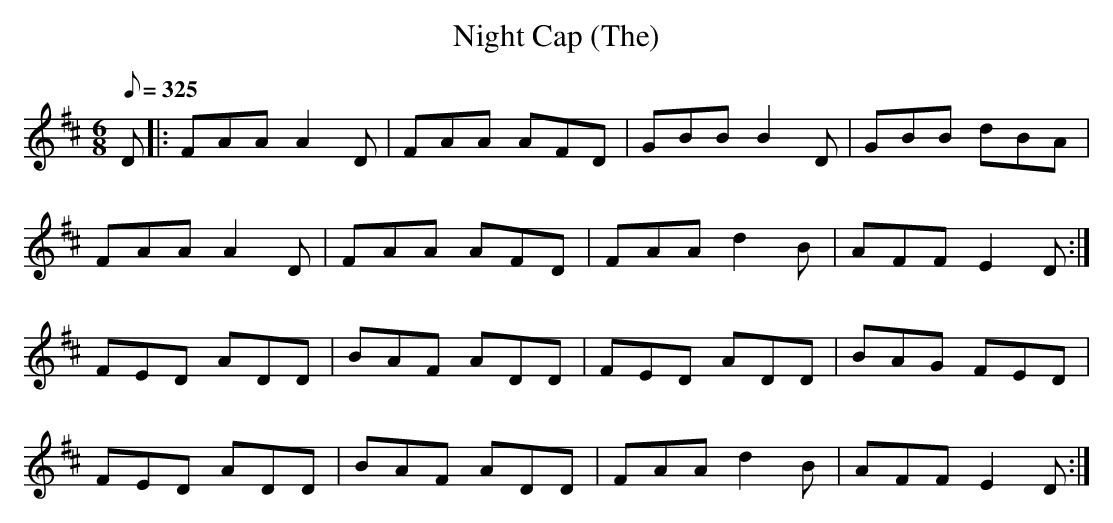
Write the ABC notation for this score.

X:1
T: Night Cap (The)
M: 6/8
L: 1/8
Q: 325
K: D
D |: FAA A2 D | FAA AFD | GBB B2 D | GBB dBA |
FAA A2 D | FAA AFD | FAA d2 B | AFF E2 D :|
FED ADD | BAF ADD | FED ADD | BAG FED |
FED ADD | BAF ADD | FAA d2 B | AFF E2 D :|
